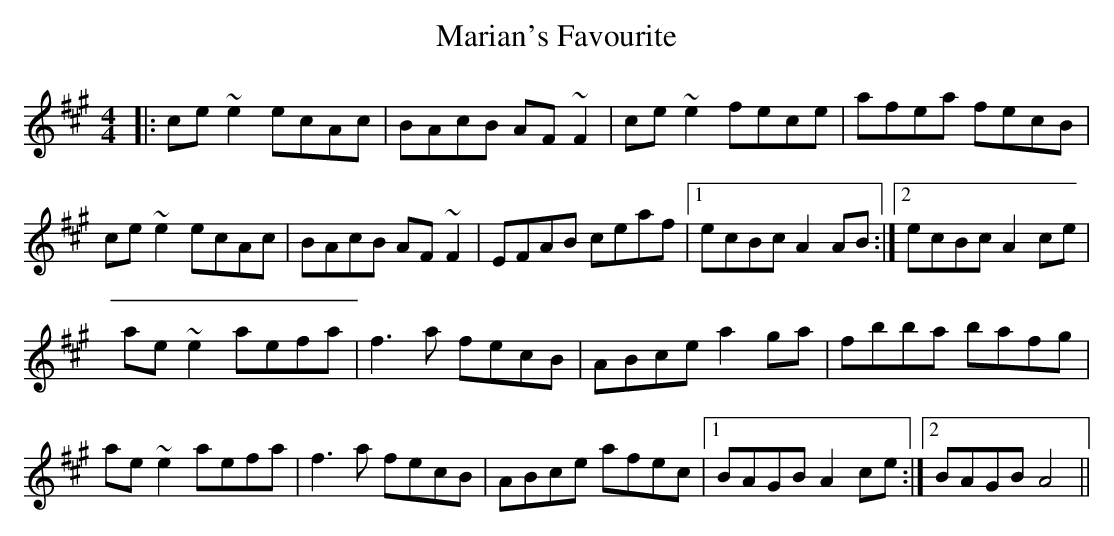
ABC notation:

X:1
T: Marian's Favourite
M: 4/4
L: 1/8
K: Amaj
|:ce~e2 ecAc|BAcB AF~F2|ce~e2 fece|afea fecB|
ce~e2 ecAc|BAcB AF~F2|EFAB ceaf|1 ecBc A2AB:|2 ecBc A2ce|
ae~e2 aefa|f3a fecB|ABce a2ga|fbba bafg|
ae~e2 aefa|f3a fecB|ABce afec|1 BAGB A2ce:|2 BAGB A4||
